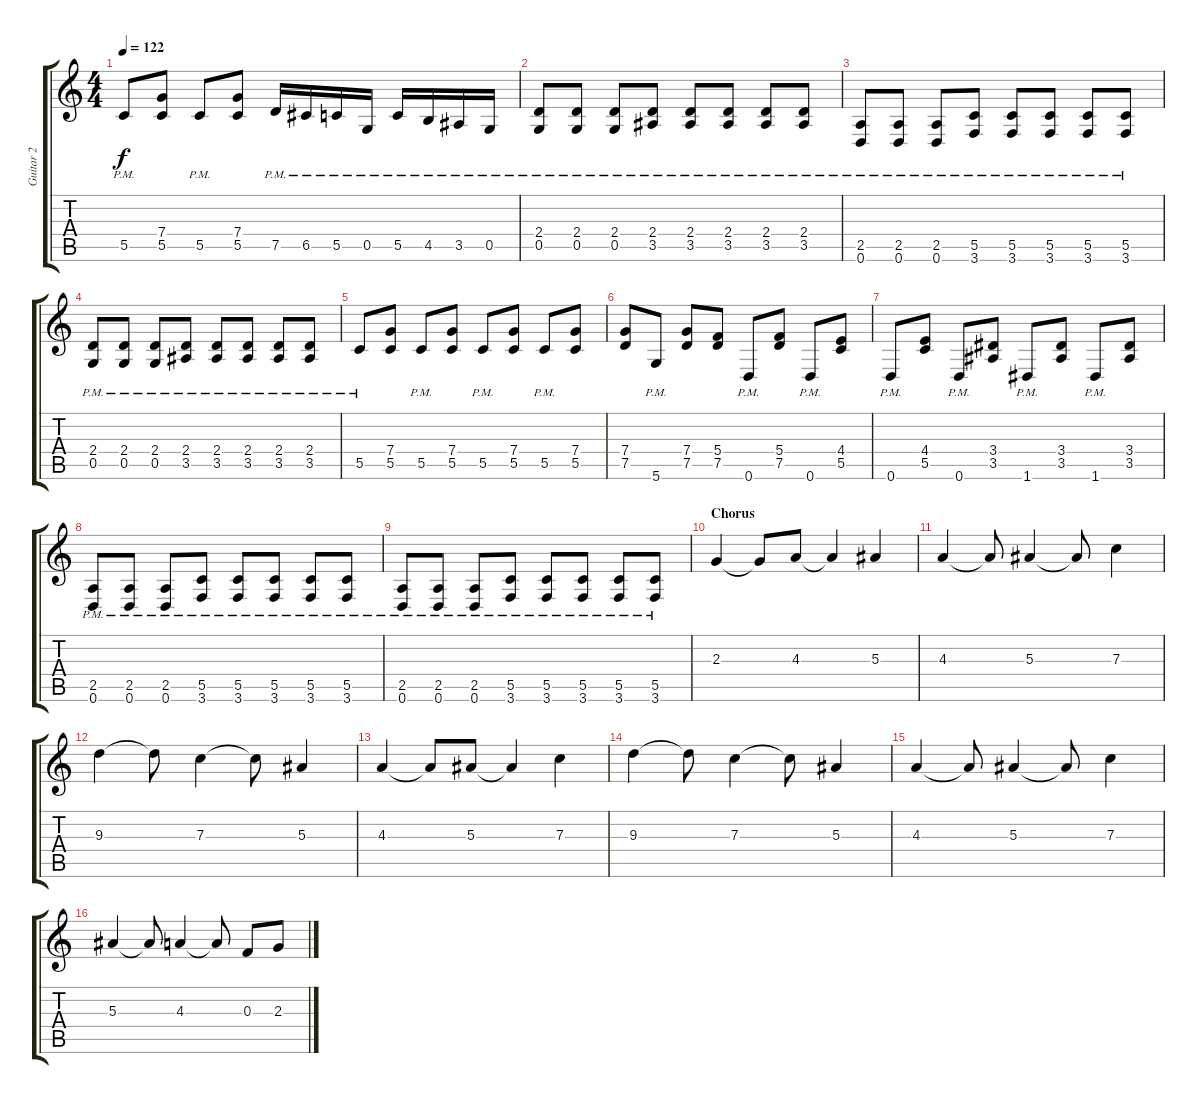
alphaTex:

\track ("Guitar 2" "Guitar 2") {instrument distortionguitar}
\staff {score tabs}
\tuning (D4 A3 F3 C3 G2 D2) {hide}
\ts (4 4)
\tempo 122
\clef g2
\ks c
5.5{pm}.8{dy f} (7.4 5.5).8 5.5{pm}.8 (7.4 5.5).8 7.5{pm}.16 6.5{pm}.16 5.5{pm}.16 0.5{pm}.16 5.5{pm}.16 4.5{pm}.16 3.5{pm}.16 0.5{pm}.16 |
(2.4{pm} 0.5{pm}).8 (2.4{pm} 0.5{pm}).8 (2.4{pm} 0.5{pm}).8 (2.4{pm} 3.5{pm}).8 (2.4{pm} 3.5{pm}).8 (2.4{pm} 3.5{pm}).8 (2.4{pm} 3.5{pm}).8 (2.4{pm} 3.5{pm}).8 |
(2.5{pm} 0.6{pm}).8 (2.5{pm} 0.6{pm}).8 (2.5{pm} 0.6{pm}).8 (5.5{pm} 3.6{pm}).8 (5.5{pm} 3.6{pm}).8 (5.5{pm} 3.6{pm}).8 (5.5{pm} 3.6{pm}).8 (5.5{pm} 3.6{pm}).8 |
(2.4{pm} 0.5{pm}).8 (2.4{pm} 0.5{pm}).8 (2.4{pm} 0.5{pm}).8 (2.4{pm} 3.5{pm}).8 (2.4{pm} 3.5{pm}).8 (2.4{pm} 3.5{pm}).8 (2.4{pm} 3.5{pm}).8 (2.4{pm} 3.5{pm}).8 |
5.5{pm}.8 (7.4 5.5).8 5.5{pm}.8 (7.4 5.5).8 5.5{pm}.8 (7.4 5.5).8 5.5{pm}.8 (7.4 5.5).8 |
(7.4 7.5).8 5.6{pm}.8 (7.4 7.5).8 (5.4 7.5).8 0.6{pm}.8 (5.4 7.5).8 0.6{pm}.8 (4.4 5.5).8 |
0.6{pm}.8 (4.4 5.5).8 0.6{pm}.8 (3.4 3.5).8 1.6{pm}.8 (3.4 3.5).8 1.6{pm}.8 (3.4 3.5).8 |
(2.5{pm} 0.6{pm}).8 (2.5{pm} 0.6{pm}).8 (2.5{pm} 0.6{pm}).8 (5.5{pm} 3.6{pm}).8 (5.5{pm} 3.6{pm}).8 (5.5{pm} 3.6{pm}).8 (5.5{pm} 3.6{pm}).8 (5.5{pm} 3.6{pm}).8 |
(2.5{pm} 0.6{pm}).8 (2.5{pm} 0.6{pm}).8 (2.5{pm} 0.6{pm}).8 (5.5{pm} 3.6{pm}).8 (5.5{pm} 3.6{pm}).8 (5.5{pm} 3.6{pm}).8 (5.5{pm} 3.6{pm}).8 (5.5{pm} 3.6{pm}).8 |
\section ("" "Chorus")
2.3.4 2.3{t}.8 4.3.8 4.3{t}.4 5.3.4 |
4.3.4 4.3{t}.8 5.3.4 5.3{t}.8 7.3.4 |
9.3.4 9.3{t}.8 7.3.4 7.3{t}.8 5.3.4 |
4.3.4 4.3{t}.8 5.3.8 5.3{t}.4 7.3.4 |
9.3.4 9.3{t}.8 7.3.4 7.3{t}.8 5.3.4 |
4.3.4 4.3{t}.8 5.3.4 5.3{t}.8 7.3.4 |
5.3.4 5.3{t}.8 4.3.4 4.3{t}.8 0.3.8 2.3.8
